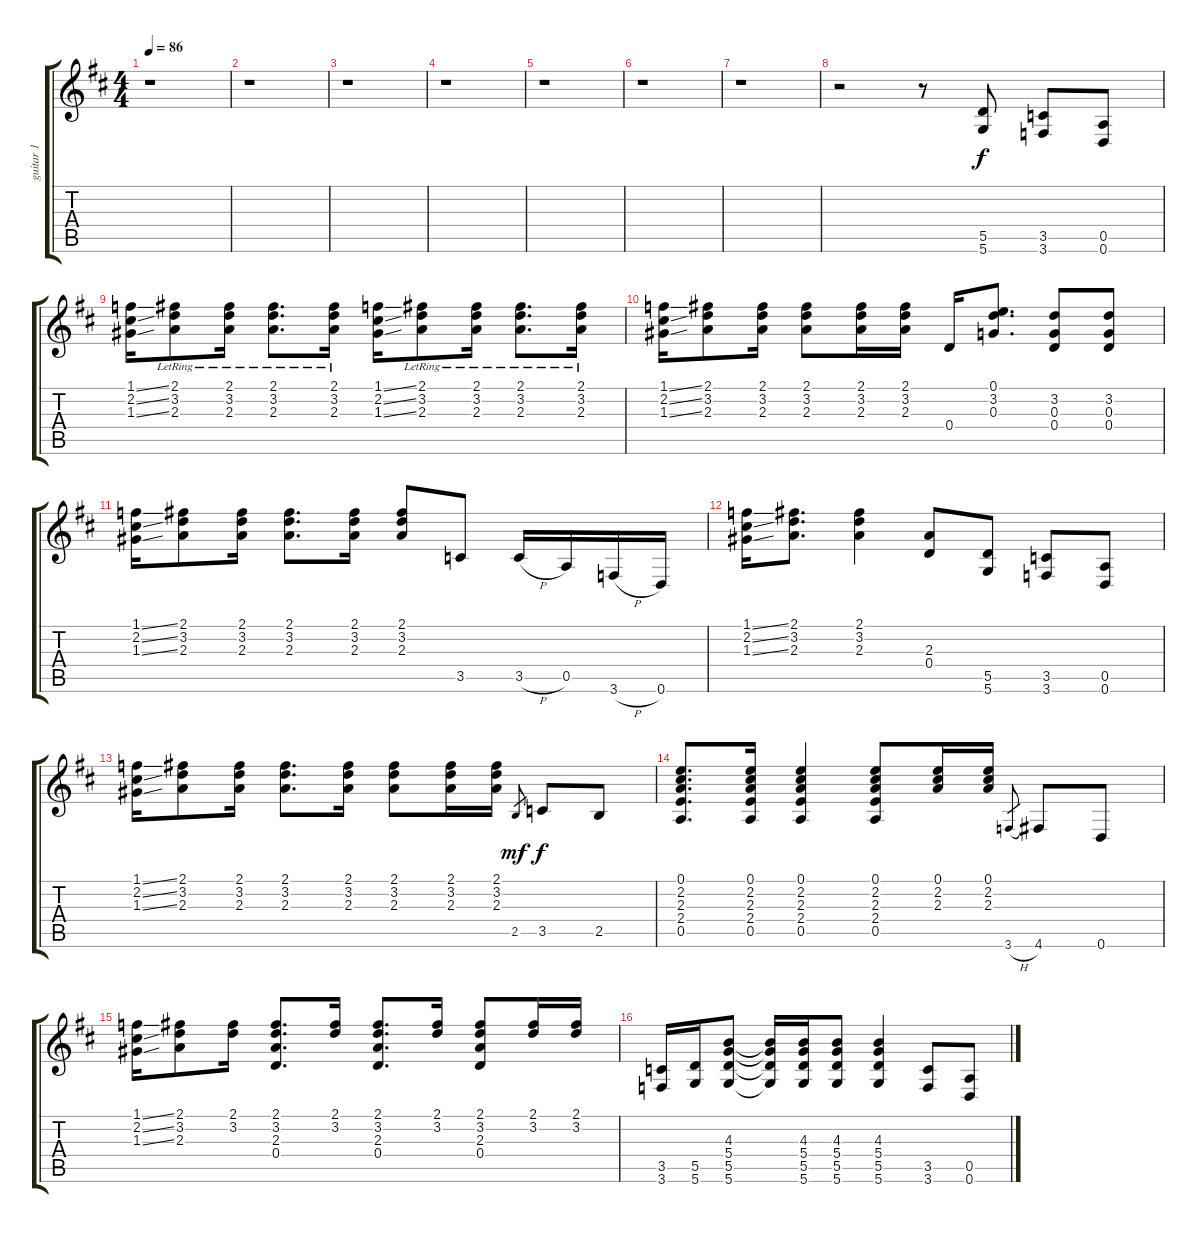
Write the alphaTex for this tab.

\track ("guitar 1" "guitar 1") {instrument overdrivenguitar}
\staff {score tabs}
\tuning (E4 B3 G3 D3 A2 D2) {hide}
\ts (4 4)
\tempo 86
\clef g2
\ks d
r.1{dy f instrument overdrivenguitar} |
r.1 |
r.1 |
r.1 |
r.1 |
r.1 |
r.1 |
r.2 r.8 (5.5 5.6).8 (3.5 3.6).8 (0.5 0.6).8 |
(1.1{ss} 2.2{ss} 1.3{ss}).16 (2.1{lr} 3.2{lr} 2.3{lr}).8 (2.1{lr} 3.2{lr} 2.3{lr}).16 (2.1{lr} 3.2{lr} 2.3{lr}).8{d} (2.1{lr} 3.2{lr} 2.3{lr}).16 (1.1{ss} 2.2{ss} 1.3{ss}).16 (2.1{lr} 3.2{lr} 2.3{lr}).8 (2.1{lr} 3.2{lr} 2.3{lr}).16 (2.1{lr} 3.2{lr} 2.3{lr}).8{d} (2.1{lr} 3.2{lr} 2.3{lr}).16 |
(1.1{ss} 2.2{ss} 1.3{ss}).16 (2.1 3.2 2.3).8 (2.1 3.2 2.3).16 (2.1 3.2 2.3).8 (2.1 3.2 2.3).16 (2.1 3.2 2.3).16 0.4.16 (0.1 3.2 0.3).8{d} (3.2 0.3 0.4).8 (3.2 0.3 0.4).8 |
(1.1{ss} 2.2{ss} 1.3{ss}).16 (2.1 3.2 2.3).8 (2.1 3.2 2.3).16 (2.1 3.2 2.3).8{d} (2.1 3.2 2.3).16 (2.1 3.2 2.3).8 3.5.8 3.5{h}.16 0.5.16 3.6{h}.16 0.6.16 |
(1.1{ss} 2.2{ss} 1.3{ss}).16 (2.1 3.2 2.3).8{d} (2.1 3.2 2.3).4 (2.3 0.4).8 (5.5 5.6).8 (3.5 3.6).8 (0.5 0.6).8 |
(1.1{ss} 2.2{ss} 1.3{ss}).16 (2.1 3.2 2.3).8 (2.1 3.2 2.3).16 (2.1 3.2 2.3).8{d} (2.1 3.2 2.3).16 (2.1 3.2 2.3).8 (2.1 3.2 2.3).16 (2.1 3.2 2.3).16 2.5.8{gr dy mf} 3.5.8{dy f} 2.5.8 |
(0.1 2.2 2.3 2.4 0.5).8{d} (0.1 2.2 2.3 2.4 0.5).16 (0.1 2.2 2.3 2.4 0.5).4 (0.1 2.2 2.3 2.4 0.5).8 (0.1 2.2 2.3).16 (0.1 2.2 2.3).16 3.6{h}.8{gr} 4.6.8 0.6.8 |
(1.1{ss} 2.2{ss} 1.3{ss}).16 (2.1 3.2 2.3).8 (2.1 3.2).16 (2.1 3.2 2.3 0.4).8{d} (2.1 3.2).16 (2.1 3.2 2.3 0.4).8{d} (2.1 3.2).16 (2.1 3.2 2.3 0.4).8 (2.1 3.2).16 (2.1 3.2).16 |
(3.5 3.6).16 (5.5 5.6).16 (4.3 5.4 5.5 5.6).8 (4.3{t} 5.4{t} 5.5{t} 5.6{t}).16 (4.3 5.4 5.5 5.6).16 (4.3 5.4 5.5 5.6).8 (4.3 5.4 5.5 5.6).4 (3.5 3.6).8 (0.5 0.6).8
